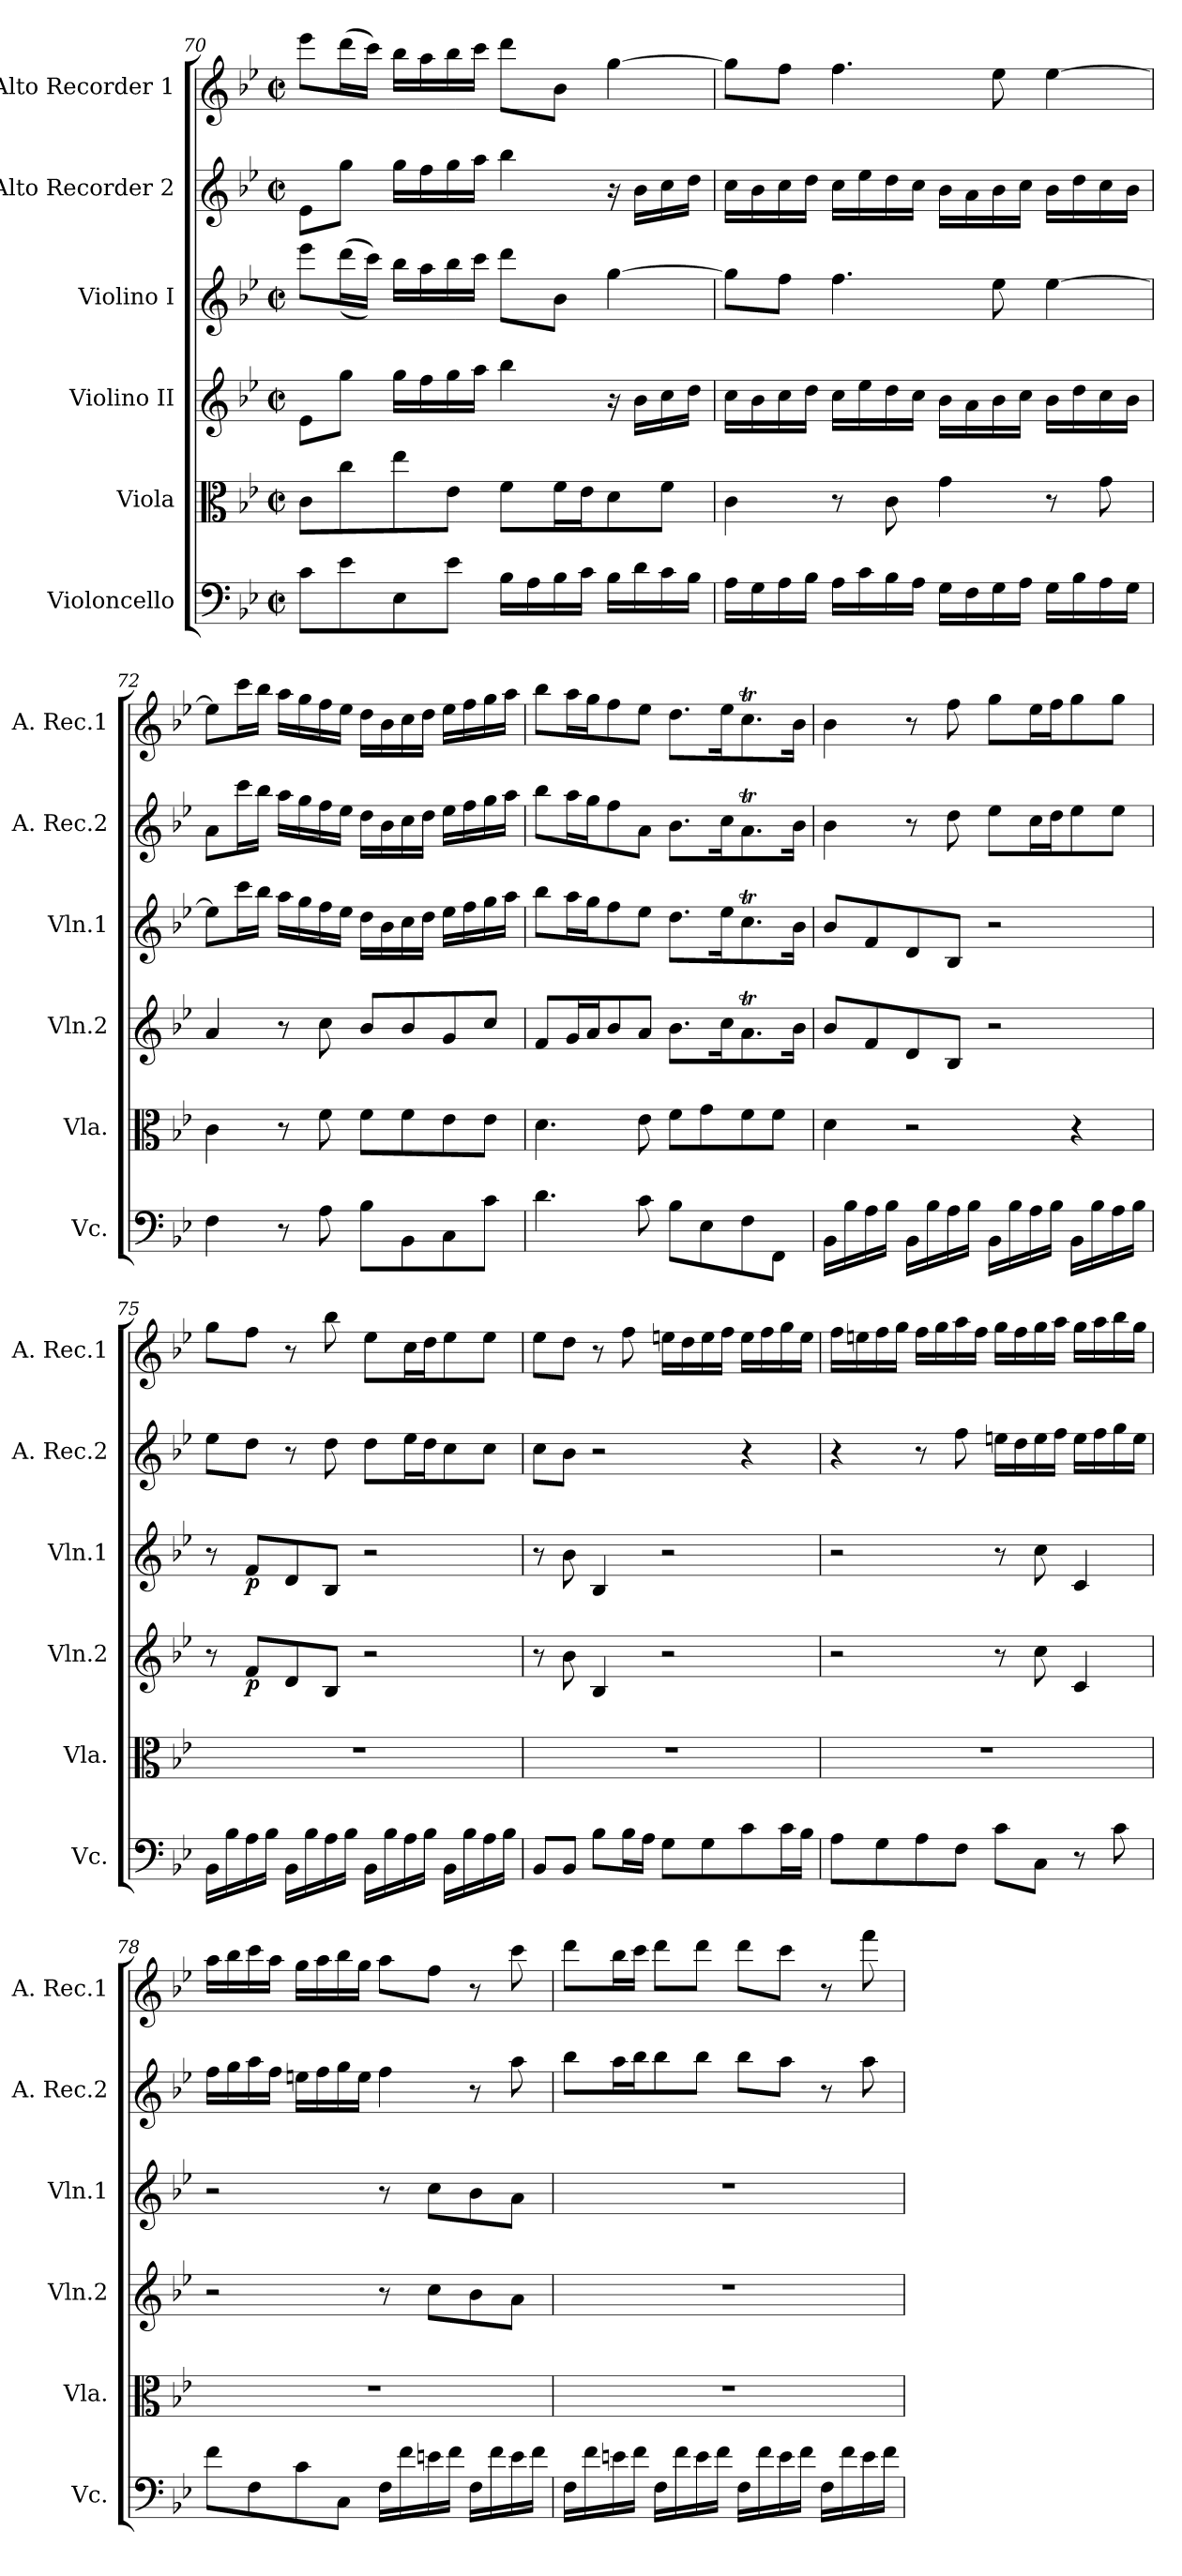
**kern	**kern	**kern	**dynam	**kern	**dynam	**kern	**kern
*part6	*part5	*part4	*part4	*part3	*part3	*part2	*part1
*staff6	*staff5	*staff4	*staff4	*staff3	*staff3	*staff2	*staff1
*I"Violoncello	*I"Viola	*I"Violino II	*	*I"Violino I	*	*I"Alto Recorder 2	*I"Alto Recorder 1
*I'Vc.	*I'Vla.	*I'Vln.2	*	*I'Vln.1	*	*I'A. Rec.2	*I'A. Rec.1
!!LO:PB:g=z
*clefF4	*clefC3	*clefG2	*	*clefG2	*	*clefG2	*clefG2
*k[b-e-]	*k[b-e-]	*k[b-e-]	*	*k[b-e-]	*	*k[b-e-]	*k[b-e-]
*M2/2	*M2/2	*M2/2	*	*M2/2	*	*M2/2	*M2/2
*met(c|)	*met(c|)	*met(c|)	*	*met(c|)	*	*met(c|)	*met(c|)
=70	=70	=70	=70	=70	=70	=70	=70
8c\L	8c\L	8e-\L	.	8eee-\L	.	8e-\L	8eee-\L
8e-\	8cc\	8gg\J	.	(>(>16ddd\L	.	8gg\J	(>16ddd\L
.	.	.	.	16ccc\JJ))	.	.	16ccc\JJ)
8E-\	8ee-\	16gg\LL	.	16bb-\LL	.	16gg\LL	16bb-\LL
.	.	16ff\	.	16aa\	.	16ff\	16aa\
8e-\J	8e-\J	16gg\	.	16bb-\	.	16gg\	16bb-\
.	.	16aa\JJ	.	16ccc\JJ	.	16aa\JJ	16ccc\JJ
16B-\LL	8f\L	4bb-\	.	8ddd\L	.	4bb-\	8ddd\L
16A\	.	.	.	.	.	.	.
16B-\	16f\L	.	.	8b-\J	.	.	8b-\J
16c\JJ	16e-\J	.	.	.	.	.	.
16B-\LL	8d\	16r	.	[4gg\	.	16r	[4gg\
16d\	.	16b-\LL	.	.	.	16b-\LL	.
16c\	8f\J	16cc\	.	.	.	16cc\	.
16B-\JJ	.	16dd\JJ	.	.	.	16dd\JJ	.
=71	=71	=71	=71	=71	=71	=71	=71
16A\LL	4c\	16cc\LL	.	8gg\L]	.	16cc\LL	8gg\L]
16G\	.	16b-\	.	.	.	16b-\	.
16A\	.	16cc\	.	8ff\J	.	16cc\	8ff\J
16B-\JJ	.	16dd\JJ	.	.	.	16dd\JJ	.
16A\LL	8r	16cc\LL	.	4.ff\	.	16cc\LL	4.ff\
16c\	.	16ee-\	.	.	.	16ee-\	.
16B-\	8c\	16dd\	.	.	.	16dd\	.
16A\JJ	.	16cc\JJ	.	.	.	16cc\JJ	.
16G\LL	4g\	16b-\LL	.	.	.	16b-\LL	.
16F\	.	16a\	.	.	.	16a\	.
16G\	.	16b-\	.	8ee-\	.	16b-\	8ee-\
16A\JJ	.	16cc\JJ	.	.	.	16cc\JJ	.
16G\LL	8r	16b-\LL	.	[4ee-\	.	16b-\LL	[4ee-\
16B-\	.	16dd\	.	.	.	16dd\	.
16A\	8g\	16cc\	.	.	.	16cc\	.
16G\JJ	.	16b-\JJ	.	.	.	16b-\JJ	.
=72	=72	=72	=72	=72	=72	=72	=72
4F\	4c\	4a/	.	8ee-\L]	.	8a\L	8ee-\L]
.	.	.	.	16ccc\L	.	16ccc\L	16ccc\L
.	.	.	.	16bb-\JJ	.	16bb-\JJ	16bb-\JJ
8r	8r	8r	.	16aa\LL	.	16aa\LL	16aa\LL
.	.	.	.	16gg\	.	16gg\	16gg\
8A\	8f\	8cc\	.	16ff\	.	16ff\	16ff\
.	.	.	.	16ee-\JJ	.	16ee-\JJ	16ee-\JJ
8B-\L	8f\L	8b-/L	.	16dd\LL	.	16dd\LL	16dd\LL
.	.	.	.	16b-\	.	16b-\	16b-\
8BB-\	8f\	8b-/	.	16cc\	.	16cc\	16cc\
.	.	.	.	16dd\JJ	.	16dd\JJ	16dd\JJ
8C\	8e-\	8g/	.	16ee-\LL	.	16ee-\LL	16ee-\LL
.	.	.	.	16ff\	.	16ff\	16ff\
8c\J	8e-\J	8cc/J	.	16gg\	.	16gg\	16gg\
.	.	.	.	16aa\JJ	.	16aa\JJ	16aa\JJ
=73	=73	=73	=73	=73	=73	=73	=73
4.d\	4.d\	8f/L	.	8bb-\L	.	8bb-\L	8bb-\L
.	.	16g/L	.	16aa\L	.	16aa\L	16aa\L
.	.	16a/J	.	16gg\J	.	16gg\J	16gg\J
.	.	8b-/	.	8ff\	.	8ff\	8ff\
8c\	8e-\	8a/J	.	8ee-\J	.	8a\J	8ee-\J
8B-\L	8f\L	8.b-\L	.	8.dd\L	.	8.b-\L	8.dd\L
8E-\	8g\	.	.	.	.	.	.
.	.	16cc\K	.	16ee-\K	.	16cc\K	16ee-\K
8F\	8f\	8.at\	.	8.ccT\	.	8.at\	8.ccT\
8FF\J	8f\J	.	.	.	.	.	.
.	.	16b-\Jk	.	16b-\Jk	.	16b-\Jk	16b-\Jk
=74	=74	=74	=74	=74	=74	=74	=74
16BB-\LL	4d\	8b-/L	.	8b-/L	.	4b-\	4b-\
16B-\	.	.	.	.	.	.	.
16A\	.	8f/	.	8f/	.	.	.
16B-\JJ	.	.	.	.	.	.	.
16BB-\LL	2r	8d/	.	8d/	.	8r	8r
16B-\	.	.	.	.	.	.	.
16A\	.	8B-/J	.	8B-/J	.	8dd\	8ff\
16B-\JJ	.	.	.	.	.	.	.
16BB-\LL	.	2r	.	2r	.	8ee-\L	8gg\L
16B-\	.	.	.	.	.	.	.
16A\	.	.	.	.	.	16cc\L	16ee-\L
16B-\JJ	.	.	.	.	.	16dd\J	16ff\J
16BB-\LL	4r	.	.	.	.	8ee-\	8gg\
16B-\	.	.	.	.	.	.	.
16A\	.	.	.	.	.	8ee-\J	8gg\J
16B-\JJ	.	.	.	.	.	.	.
=75	=75	=75	=75	=75	=75	=75	=75
16BB-\LL	1r	8r	.	8r	.	8ee-\L	8gg\L
16B-\	.	.	.	.	.	.	.
!	!	!	!LO:DY:b	!	!LO:DY:b	!	!
16A\	.	8f/L	p	8f/L	p	8dd\J	8ff\J
16B-\JJ	.	.	.	.	.	.	.
16BB-\LL	.	8d/	.	8d/	.	8r	8r
16B-\	.	.	.	.	.	.	.
16A\	.	8B-/J	.	8B-/J	.	8dd\	8bb-\
16B-\JJ	.	.	.	.	.	.	.
16BB-\LL	.	2r	.	2r	.	8dd\L	8ee-\L
16B-\	.	.	.	.	.	.	.
16A\	.	.	.	.	.	16ee-\L	16cc\L
16B-\JJ	.	.	.	.	.	16dd\J	16dd\J
16BB-\LL	.	.	.	.	.	8cc\	8ee-\
16B-\	.	.	.	.	.	.	.
16A\	.	.	.	.	.	8cc\J	8ee-\J
16B-\JJ	.	.	.	.	.	.	.
!!LO:LB:g=z
=76	=76	=76	=76	=76	=76	=76	=76
8BB-/L	1r	8r	.	8r	.	8cc\L	8ee-\L
8BB-/J	.	8b-\	.	8b-\	.	8b-\J	8dd\J
8B-\L	.	4B-/	.	4B-/	.	2r	8r
16B-\L	.	.	.	.	.	.	8ff\
16A\JJ	.	.	.	.	.	.	.
8G\L	.	2r	.	2r	.	.	16een\LL
.	.	.	.	.	.	.	16dd\
8G\	.	.	.	.	.	.	16ee\
.	.	.	.	.	.	.	16ff\JJ
8c\	.	.	.	.	.	4r	16ee\LL
.	.	.	.	.	.	.	16ff\
16c\L	.	.	.	.	.	.	16gg\
16B-\JJ	.	.	.	.	.	.	16ee\JJ
=77	=77	=77	=77	=77	=77	=77	=77
8A\L	1r	2r	.	2r	.	4r	16ff\LL
.	.	.	.	.	.	.	16een\
8G\	.	.	.	.	.	.	16ff\
.	.	.	.	.	.	.	16gg\JJ
8A\	.	.	.	.	.	8r	16ff\LL
.	.	.	.	.	.	.	16gg\
8F\J	.	.	.	.	.	8ff\	16aa\
.	.	.	.	.	.	.	16ff\JJ
8c\L	.	8r	.	8r	.	16een\LL	16gg\LL
.	.	.	.	.	.	16dd\	16ff\
8C\J	.	8cc\	.	8cc\	.	16ee\	16gg\
.	.	.	.	.	.	16ff\JJ	16aa\JJ
8r	.	4c/	.	4c/	.	16ee\LL	16gg\LL
.	.	.	.	.	.	16ff\	16aa\
8c\	.	.	.	.	.	16gg\	16bb-\
.	.	.	.	.	.	16ee\JJ	16gg\JJ
=78	=78	=78	=78	=78	=78	=78	=78
8f\L	1r	2r	.	2r	.	16ff\LL	16aa\LL
.	.	.	.	.	.	16gg\	16bb-\
8F\	.	.	.	.	.	16aa\	16ccc\
.	.	.	.	.	.	16ff\JJ	16aa\JJ
8c\	.	.	.	.	.	16een\LL	16gg\LL
.	.	.	.	.	.	16ff\	16aa\
8C\J	.	.	.	.	.	16gg\	16bb-\
.	.	.	.	.	.	16ee\JJ	16gg\JJ
16F\LL	.	8r	.	8r	.	4ff\	8aa\L
16f\	.	.	.	.	.	.	.
16en\	.	8cc\L	.	8cc\L	.	.	8ff\J
16f\JJ	.	.	.	.	.	.	.
16F\LL	.	8b-\	.	8b-\	.	8r	8r
16f\	.	.	.	.	.	.	.
16e\	.	8a\J	.	8a\J	.	8aa\	8ccc\
16f\JJ	.	.	.	.	.	.	.
=79	=79	=79	=79	=79	=79	=79	=79
16F\LL	1r	1r	.	1r	.	8bb-\L	8ddd\L
16f\	.	.	.	.	.	.	.
16en\	.	.	.	.	.	16aa\L	16bb-\L
16f\JJ	.	.	.	.	.	16bb-\J	16ccc\JJ
16F\LL	.	.	.	.	.	8bb-\	8ddd\L
16f\	.	.	.	.	.	.	.
16e\	.	.	.	.	.	8bb-\J	8ddd\J
16f\JJ	.	.	.	.	.	.	.
16F\LL	.	.	.	.	.	8bb-\L	8ddd\L
16f\	.	.	.	.	.	.	.
16e\	.	.	.	.	.	8aa\J	8ccc\J
16f\JJ	.	.	.	.	.	.	.
16F\LL	.	.	.	.	.	8r	8r
16f\	.	.	.	.	.	.	.
16e\	.	.	.	.	.	8aa\	8fff\
16f\JJ	.	.	.	.	.	.	.
=	=	=	=	=	=	=	=
*-	*-	*-	*-	*-	*-	*-	*-
